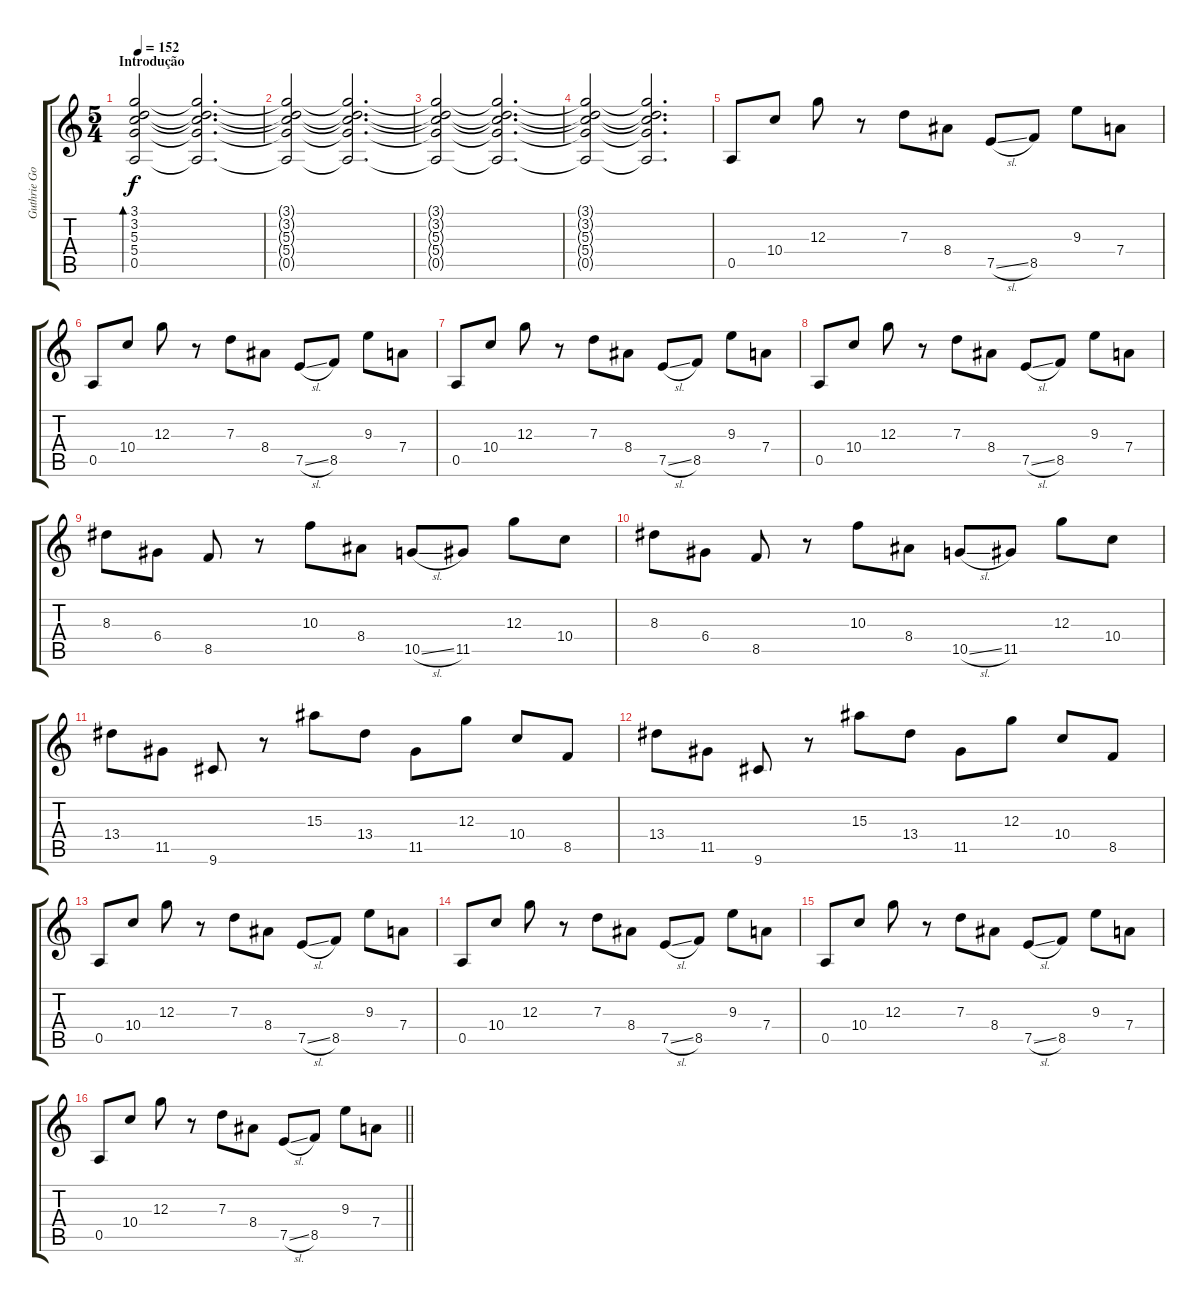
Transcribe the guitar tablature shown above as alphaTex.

\track ("Guthrie Govan" "Guthrie Go") {instrument overdrivenguitar}
\staff {score tabs}
\tuning (E4 B3 G3 D3 A2 E2) {hide}
\ts (5 4)
\section ("" "Introdução")
\tempo 152
\clef g2
\ks c
(3.1 3.2 5.3 5.4 0.5).2{bd 120 dy f instrument overdrivenguitar} (3.1{t} 3.2{t} 5.3{t} 5.4{t} 0.5{t}).2{d} |
(3.1{t} 3.2{t} 5.3{t} 5.4{t} 0.5{t}).2 (3.1{t} 3.2{t} 5.3{t} 5.4{t} 0.5{t}).2{d} |
(3.1{t} 3.2{t} 5.3{t} 5.4{t} 0.5{t}).2 (3.1{t} 3.2{t} 5.3{t} 5.4{t} 0.5{t}).2{d} |
(3.1{t} 3.2{t} 5.3{t} 5.4{t} 0.5{t}).2 (3.1{t} 3.2{t} 5.3{t} 5.4{t} 0.5{t}).2{d} |
0.5.8 10.4.8 12.3.8 r.8 7.3.8 8.4.8 7.5{sl}.8 8.5.8 9.3.8 7.4.8 |
0.5.8 10.4.8 12.3.8 r.8 7.3.8 8.4.8 7.5{sl}.8 8.5.8 9.3.8 7.4.8 |
0.5.8 10.4.8 12.3.8 r.8 7.3.8 8.4.8 7.5{sl}.8 8.5.8 9.3.8 7.4.8 |
0.5.8 10.4.8 12.3.8 r.8 7.3.8 8.4.8 7.5{sl}.8 8.5.8 9.3.8 7.4.8 |
8.3.8 6.4.8 8.5.8 r.8 10.3.8 8.4.8 10.5{sl}.8 11.5.8 12.3.8 10.4.8 |
8.3.8 6.4.8 8.5.8 r.8 10.3.8 8.4.8 10.5{sl}.8 11.5.8 12.3.8 10.4.8 |
13.4.8 11.5.8 9.6.8 r.8 15.3.8 13.4.8 11.5.8 12.3.8 10.4.8 8.5.8 |
13.4.8 11.5.8 9.6.8 r.8 15.3.8 13.4.8 11.5.8 12.3.8 10.4.8 8.5.8 |
0.5.8 10.4.8 12.3.8 r.8 7.3.8 8.4.8 7.5{sl}.8 8.5.8 9.3.8 7.4.8 |
0.5.8 10.4.8 12.3.8 r.8 7.3.8 8.4.8 7.5{sl}.8 8.5.8 9.3.8 7.4.8 |
0.5.8 10.4.8 12.3.8 r.8 7.3.8 8.4.8 7.5{sl}.8 8.5.8 9.3.8 7.4.8 |
\barLineRight lightlight
0.5.8 10.4.8 12.3.8 r.8 7.3.8 8.4.8 7.5{sl}.8 8.5.8 9.3.8 7.4.8
